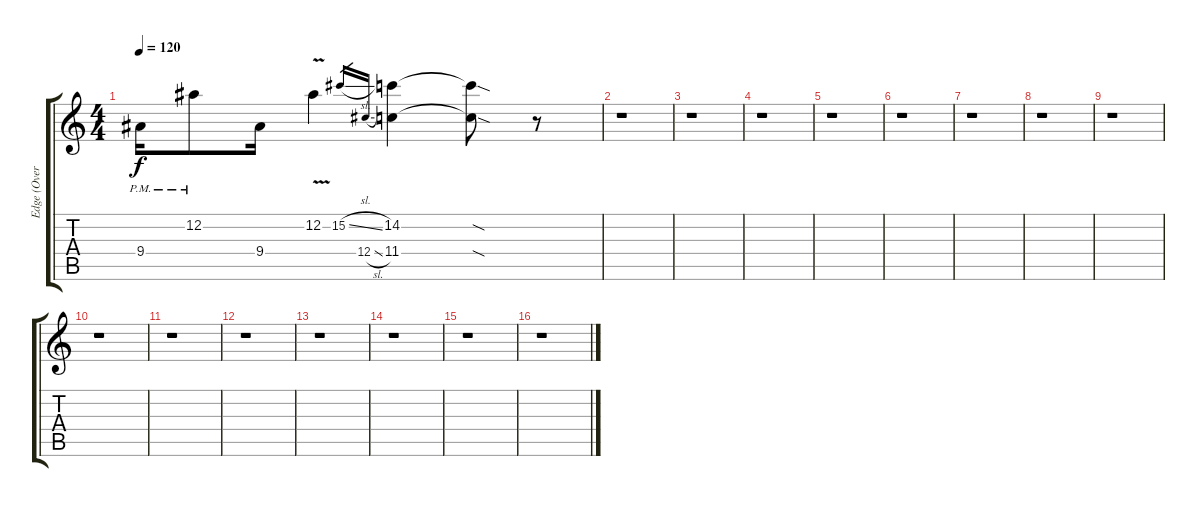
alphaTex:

\track ("Edge (Overdrive)" "Edge (Over") {instrument overdrivenguitar}
\staff {score tabs}
\tuning (Eb4 Bb3 Gb3 Db3 Ab2 Eb2) {hide}
\ts (4 4)
\tempo 120
\clef g2
\ks c
9.4{pm}.16{dy f} 12.2{pm}.8 9.4.16 12.2{v}.4 15.2{sl}.16{gr} 12.4{sl}.16{gr} (14.2 11.4).4 (14.2{sod t} 11.4{sod t}).8 r.8 |
r.1 |
r.1 |
r.1 |
r.1 |
r.1 |
r.1 |
r.1 |
r.1 |
r.1 |
r.1 |
r.1 |
r.1 |
r.1 |
r.1 |
r.1
